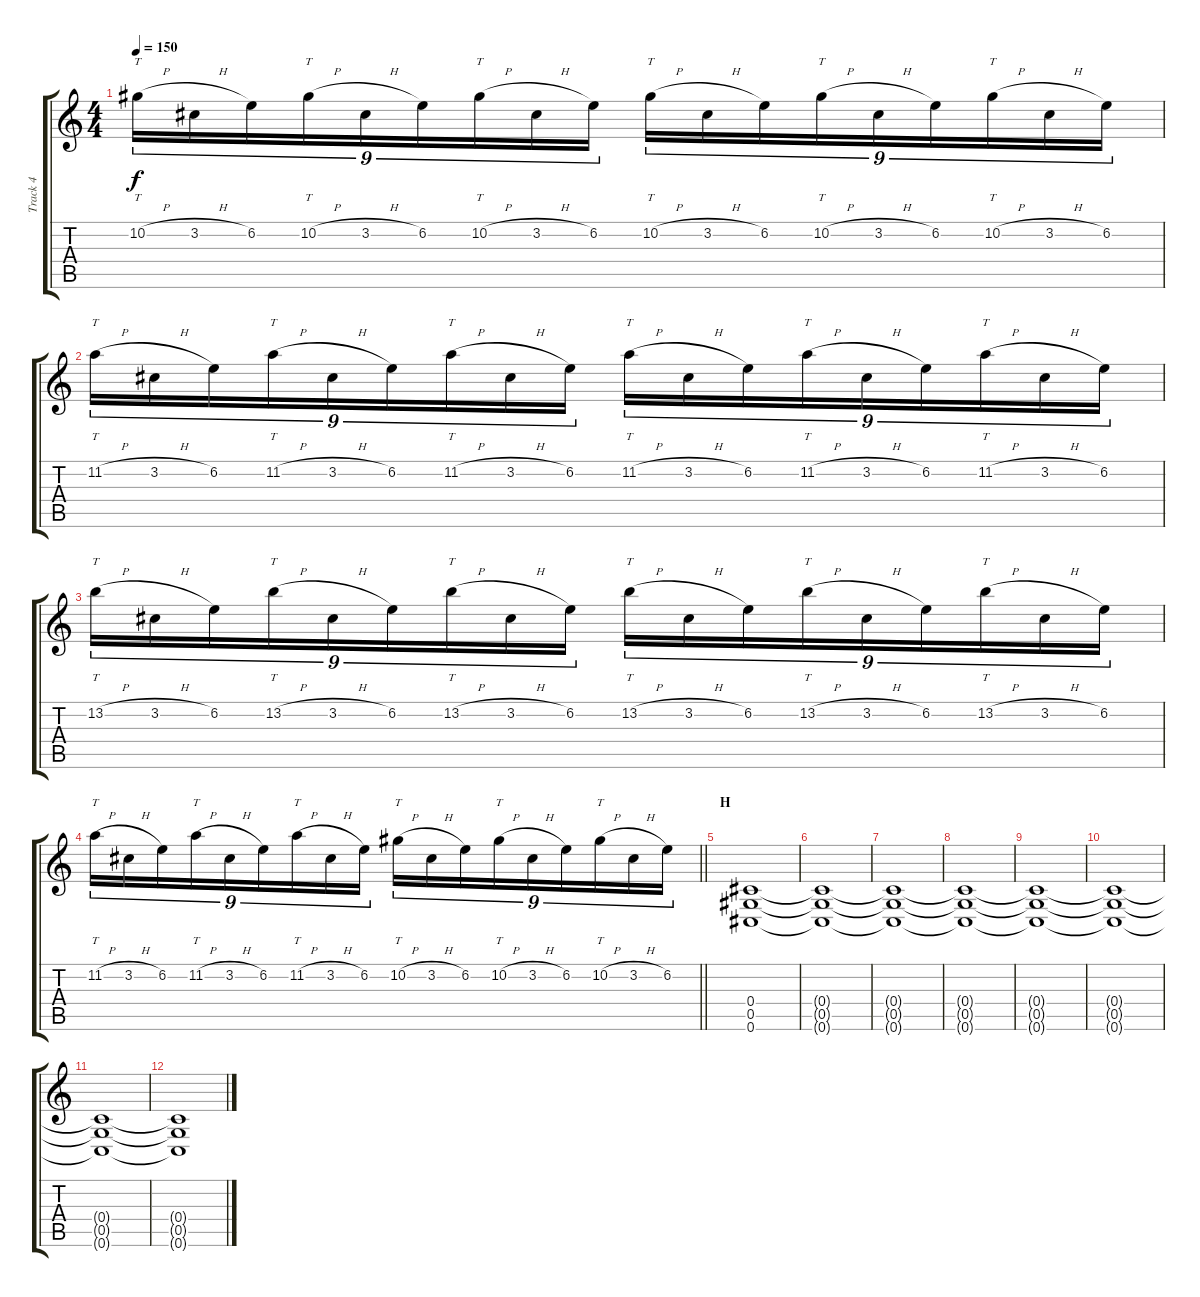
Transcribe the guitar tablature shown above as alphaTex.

\track ("Track 4" "Track 4") {instrument distortionguitar}
\staff {score tabs}
\tuning (Eb4 Bb3 Gb3 Db3 Ab2 Db2) {hide}
\ts (4 4)
\tempo 150
\clef g2
\ks c
10.2{h}.16{tt tu (9 8) dy f} 3.2{h}.16{tu (9 8)} 6.2.16{tu (9 8)} 10.2{h}.16{tt tu (9 8)} 3.2{h}.16{tu (9 8)} 6.2.16{tu (9 8)} 10.2{h}.16{tt tu (9 8)} 3.2{h}.16{tu (9 8)} 6.2.16{tu (9 8)} 10.2{h}.16{tt tu (9 8)} 3.2{h}.16{tu (9 8)} 6.2.16{tu (9 8)} 10.2{h}.16{tt tu (9 8)} 3.2{h}.16{tu (9 8)} 6.2.16{tu (9 8)} 10.2{h}.16{tt tu (9 8)} 3.2{h}.16{tu (9 8)} 6.2.16{tu (9 8)} |
11.2{h}.16{tt tu (9 8)} 3.2{h}.16{tu (9 8)} 6.2.16{tu (9 8)} 11.2{h}.16{tt tu (9 8)} 3.2{h}.16{tu (9 8)} 6.2.16{tu (9 8)} 11.2{h}.16{tt tu (9 8)} 3.2{h}.16{tu (9 8)} 6.2.16{tu (9 8)} 11.2{h}.16{tt tu (9 8)} 3.2{h}.16{tu (9 8)} 6.2.16{tu (9 8)} 11.2{h}.16{tt tu (9 8)} 3.2{h}.16{tu (9 8)} 6.2.16{tu (9 8)} 11.2{h}.16{tt tu (9 8)} 3.2{h}.16{tu (9 8)} 6.2.16{tu (9 8)} |
13.2{h}.16{tt tu (9 8)} 3.2{h}.16{tu (9 8)} 6.2.16{tu (9 8)} 13.2{h}.16{tt tu (9 8)} 3.2{h}.16{tu (9 8)} 6.2.16{tu (9 8)} 13.2{h}.16{tt tu (9 8)} 3.2{h}.16{tu (9 8)} 6.2.16{tu (9 8)} 13.2{h}.16{tt tu (9 8)} 3.2{h}.16{tu (9 8)} 6.2.16{tu (9 8)} 13.2{h}.16{tt tu (9 8)} 3.2{h}.16{tu (9 8)} 6.2.16{tu (9 8)} 13.2{h}.16{tt tu (9 8)} 3.2{h}.16{tu (9 8)} 6.2.16{tu (9 8)} |
\barLineRight lightlight
11.2{h}.16{tt tu (9 8)} 3.2{h}.16{tu (9 8)} 6.2.16{tu (9 8)} 11.2{h}.16{tt tu (9 8)} 3.2{h}.16{tu (9 8)} 6.2.16{tu (9 8)} 11.2{h}.16{tt tu (9 8)} 3.2{h}.16{tu (9 8)} 6.2.16{tu (9 8)} 10.2{h}.16{tt tu (9 8)} 3.2{h}.16{tu (9 8)} 6.2.16{tu (9 8)} 10.2{h}.16{tt tu (9 8)} 3.2{h}.16{tu (9 8)} 6.2.16{tu (9 8)} 10.2{h}.16{tt tu (9 8)} 3.2{h}.16{tu (9 8)} 6.2.16{tu (9 8)} |
\section ("" "H")
(0.4 0.5 0.6).1{volume 4 balance 16} |
(0.4{t} 0.5{t} 0.6{t}).1 |
(0.4{t} 0.5{t} 0.6{t}).1 |
(0.4{t} 0.5{t} 0.6{t}).1 |
(0.4{t} 0.5{t} 0.6{t}).1 |
(0.4{t} 0.5{t} 0.6{t}).1 |
(0.4{t} 0.5{t} 0.6{t}).1 |
(0.4{t} 0.5{t} 0.6{t}).1
